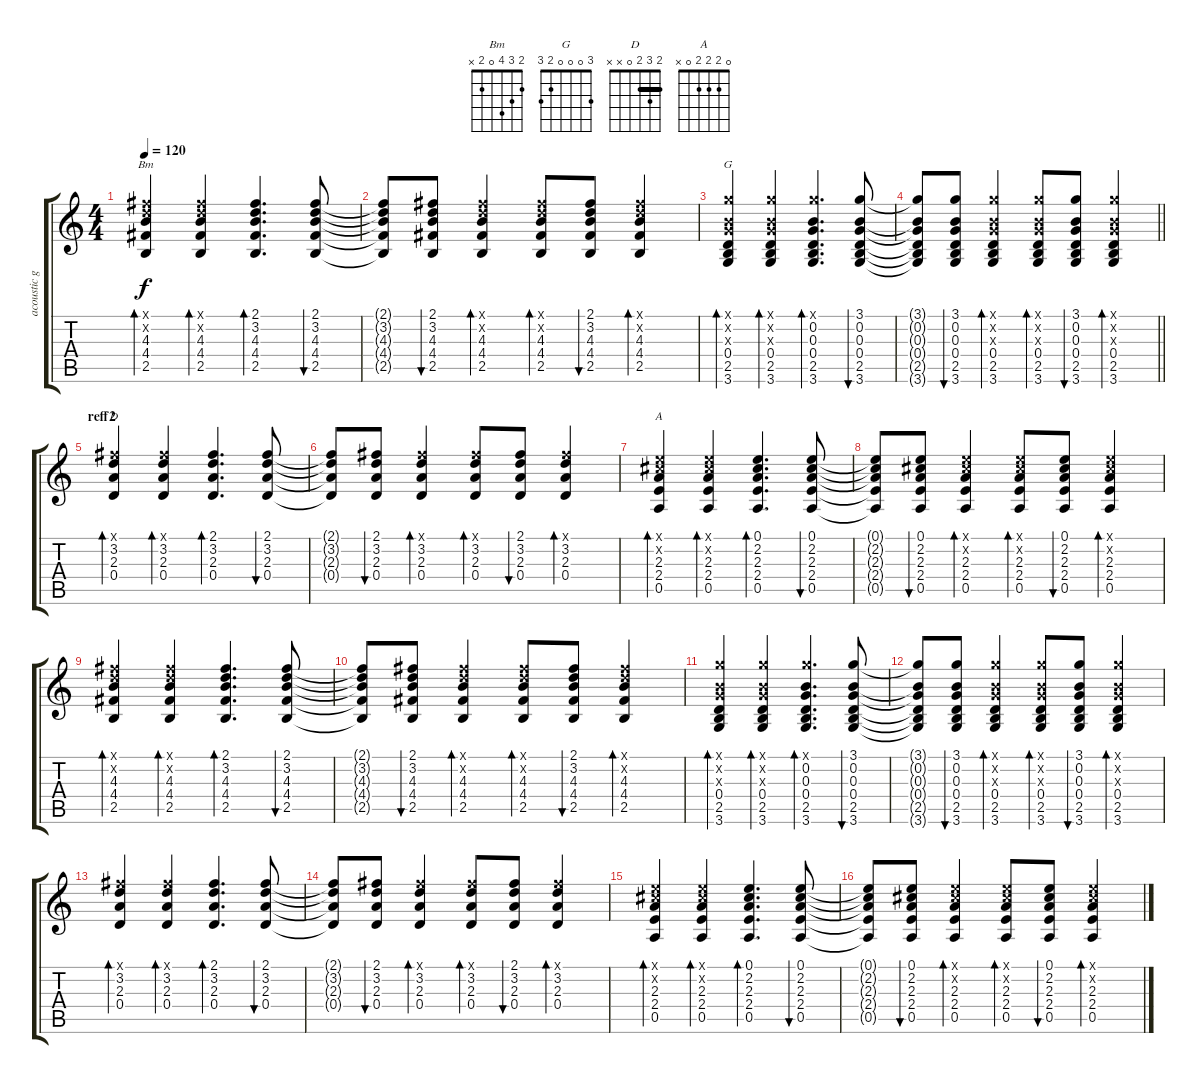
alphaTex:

\track ("acoustic guitar" "acoustic g") {instrument acousticguitarsteel}
\staff {score tabs}
\tuning (E4 B3 G3 D3 A2 E2) {hide}
\chord ("Bm" 2 3 4 0 2 x)
\chord ("G" 3 0 0 0 2 3)
\chord ("D" 2 3 2 0 x x) {barre 2}
\chord ("A" 0 2 2 2 0 x)
\ts (4 4)
\tempo 120
\clef g2
\ks c
(2.1{x} 3.2{x} 4.3 4.4 2.5).4{bd 120 ch "Bm" dy f} (2.1{x} 3.2{x} 4.3 4.4 2.5).4{bd 120} (2.1 3.2 4.3 4.4 2.5).4{d bd 120} (2.1 3.2 4.3 4.4 2.5).8{bu 120} |
(2.1{t} 3.2{t} 4.3{t} 4.4{t} 2.5{t}).8 (2.1 3.2 4.3 4.4 2.5).8{bu 120} (2.1{x} 3.2{x} 4.3 4.4 2.5).4{bd 120} (2.1{x} 3.2{x} 4.3 4.4 2.5).8{bd 120} (2.1 3.2 4.3 4.4 2.5).8{bu 120} (2.1{x} 3.2{x} 4.3 4.4 2.5).4{bd 120} |
(3.1{x} 0.2{x} 0.3{x} 0.4 2.5 3.6).4{bd 240 ch "G"} (3.1{x} 0.2{x} 0.3{x} 0.4 2.5 3.6).4{bd 240} (3.1{x} 0.2 0.3 0.4 2.5 3.6).4{d bd 120} (3.1 0.2 0.3 0.4 2.5 3.6).8{bu 240} |
\barLineRight lightlight
(3.1{t} 0.2{t} 0.3{t} 0.4{t} 2.5{t} 3.6{t}).8 (3.1 0.2 0.3 0.4 2.5 3.6).8{bu 240} (3.1{x} 0.2{x} 0.3{x} 0.4 2.5 3.6).4{bd 240} (3.1{x} 0.2{x} 0.3{x} 0.4 2.5 3.6).8{bd 240} (3.1 0.2 0.3 0.4 2.5 3.6).8{bu 240} (3.1{x} 0.2{x} 0.3{x} 0.4 2.5 3.6).4{bd 240} |
\section ("" "reff2")
(2.1{x} 3.2 2.3 0.4).4{bd 120 ch "D"} (2.1{x} 3.2 2.3 0.4).4{bd 120} (2.1 3.2 2.3 0.4).4{d bd 120} (2.1 3.2 2.3 0.4).8{bu 120} |
(2.1{t} 3.2{t} 2.3{t} 0.4{t}).8 (2.1 3.2 2.3 0.4).8{bu 120} (2.1{x} 3.2 2.3 0.4).4{bd 120} (2.1{x} 3.2 2.3 0.4).8{bd 120} (2.1 3.2 2.3 0.4).8{bu 120} (2.1{x} 3.2 2.3 0.4).4{bd 120} |
(0.1{x} 2.2{x} 2.3 2.4 0.5).4{bd 120 ch "A"} (0.1{x} 2.2{x} 2.3 2.4 0.5).4{bd 120} (0.1 2.2 2.3 2.4 0.5).4{d bd 120} (0.1 2.2 2.3 2.4 0.5).8{bu 120} |
(0.1{t} 2.2{t} 2.3{t} 2.4{t} 0.5{t}).8 (0.1 2.2 2.3 2.4 0.5).8{bu 120} (0.1{x} 2.2{x} 2.3 2.4 0.5).4{bd 120} (0.1{x} 2.2{x} 2.3 2.4 0.5).8{bd 120} (0.1 2.2 2.3 2.4 0.5).8{bu 120} (0.1{x} 2.2{x} 2.3 2.4 0.5).4{bd 120} |
(2.1{x} 3.2{x} 4.3 4.4 2.5).4{bd 120} (2.1{x} 3.2{x} 4.3 4.4 2.5).4{bd 120} (2.1 3.2 4.3 4.4 2.5).4{d bd 120} (2.1 3.2 4.3 4.4 2.5).8{bu 120} |
(2.1{t} 3.2{t} 4.3{t} 4.4{t} 2.5{t}).8 (2.1 3.2 4.3 4.4 2.5).8{bu 120} (2.1{x} 3.2{x} 4.3 4.4 2.5).4{bd 120} (2.1{x} 3.2{x} 4.3 4.4 2.5).8{bd 120} (2.1 3.2 4.3 4.4 2.5).8{bu 120} (2.1{x} 3.2{x} 4.3 4.4 2.5).4{bd 120} |
(3.1{x} 0.2{x} 0.3{x} 0.4 2.5 3.6).4{bd 240} (3.1{x} 0.2{x} 0.3{x} 0.4 2.5 3.6).4{bd 240} (3.1{x} 0.2 0.3 0.4 2.5 3.6).4{d bd 120} (3.1 0.2 0.3 0.4 2.5 3.6).8{bu 240} |
(3.1{t} 0.2{t} 0.3{t} 0.4{t} 2.5{t} 3.6{t}).8 (3.1 0.2 0.3 0.4 2.5 3.6).8{bu 240} (3.1{x} 0.2{x} 0.3{x} 0.4 2.5 3.6).4{bd 240} (3.1{x} 0.2{x} 0.3{x} 0.4 2.5 3.6).8{bd 240} (3.1 0.2 0.3 0.4 2.5 3.6).8{bu 240} (3.1{x} 0.2{x} 0.3{x} 0.4 2.5 3.6).4{bd 240} |
(2.1{x} 3.2 2.3 0.4).4{bd 120} (2.1{x} 3.2 2.3 0.4).4{bd 120} (2.1 3.2 2.3 0.4).4{d bd 120} (2.1 3.2 2.3 0.4).8{bu 120} |
(2.1{t} 3.2{t} 2.3{t} 0.4{t}).8 (2.1 3.2 2.3 0.4).8{bu 120} (2.1{x} 3.2 2.3 0.4).4{bd 120} (2.1{x} 3.2 2.3 0.4).8{bd 120} (2.1 3.2 2.3 0.4).8{bu 120} (2.1{x} 3.2 2.3 0.4).4{bd 120} |
(0.1{x} 2.2{x} 2.3 2.4 0.5).4{bd 120} (0.1{x} 2.2{x} 2.3 2.4 0.5).4{bd 120} (0.1 2.2 2.3 2.4 0.5).4{d bd 120} (0.1 2.2 2.3 2.4 0.5).8{bu 120} |
(0.1{t} 2.2{t} 2.3{t} 2.4{t} 0.5{t}).8 (0.1 2.2 2.3 2.4 0.5).8{bu 120} (0.1{x} 2.2{x} 2.3 2.4 0.5).4{bd 120} (0.1{x} 2.2{x} 2.3 2.4 0.5).8{bd 120} (0.1 2.2 2.3 2.4 0.5).8{bu 120} (0.1{x} 2.2{x} 2.3 2.4 0.5).4{bd 120}
